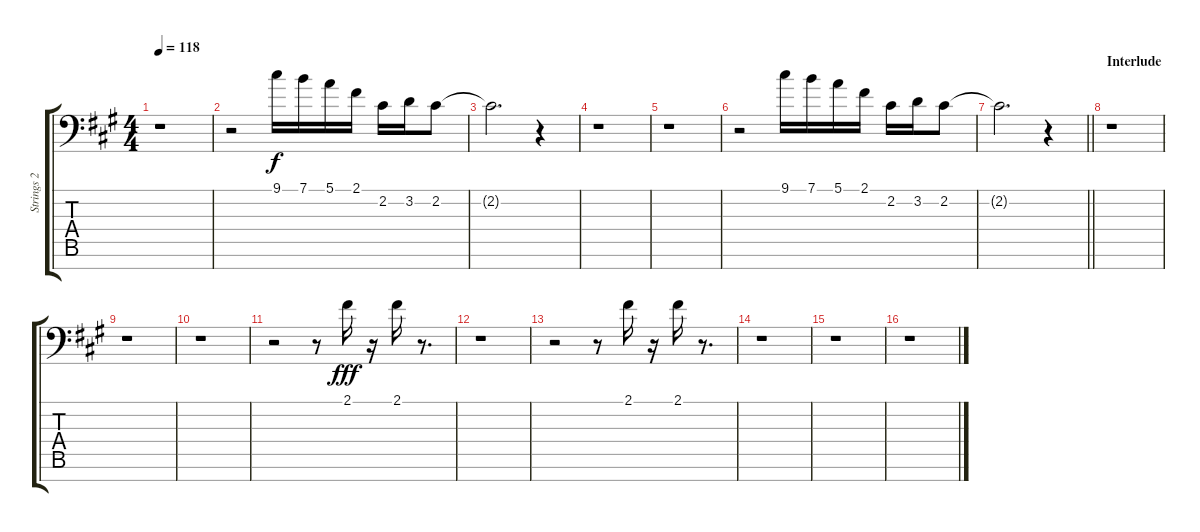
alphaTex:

\track ("Strings 2" "Strings 2") {instrument tremolostrings}
\staff {score tabs}
\tuning (E4 B3 G3 D3 A2 E2 C-1) {hide}
\ts (4 4)
\tempo 118
\clef f4
\ks f#minor
r.1{dy f} |
r.2 9.1.16 7.1.16 5.1.16 2.1.16 2.2.16 3.2.16 2.2.8 |
2.2{t}.2{d} r.4 |
r.1 |
r.1 |
r.2 9.1.16 7.1.16 5.1.16 2.1.16 2.2.16 3.2.16 2.2.8 |
\barLineRight lightlight
2.2{t}.2{d} r.4 |
\section ("" "Interlude")
r.1 |
r.1 |
r.1 |
r.2 r.8 2.1.16{dy fff} r.16 2.1.16 r.8{d} |
r.1 |
r.2 r.8 2.1.16 r.16 2.1.16 r.8{d} |
r.1 |
r.1 |
r.1
